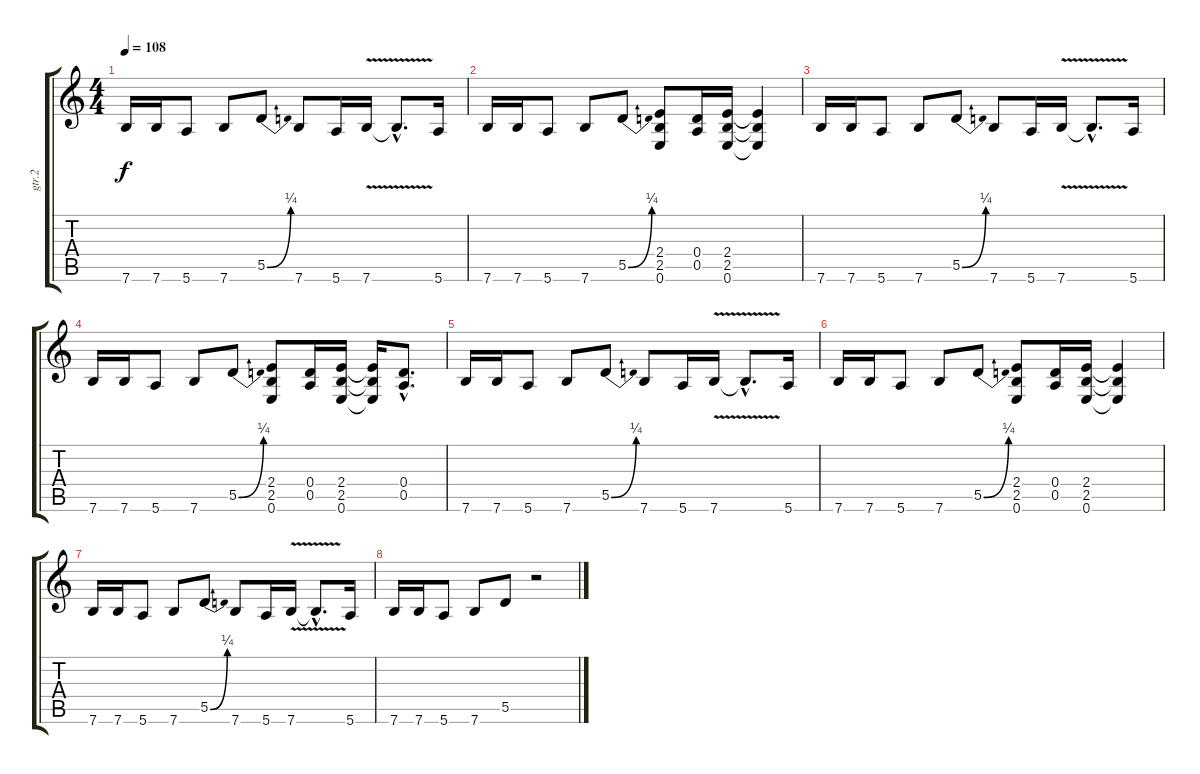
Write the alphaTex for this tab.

\track ("gtr.2" "gtr.2") {instrument overdrivenguitar}
\staff {score tabs}
\tuning (E4 B3 G3 D3 A2 E2) {hide}
\ts (4 4)
\tempo 108
\clef g2
\ks c
7.6.16{dy f} 7.6.16 5.6.8 7.6.8 5.5{be (bend 0 0 60 1)}.8 7.6.8 5.6.16 7.6{v}.16 7.6{hac t}.8{d} 5.6.16 |
7.6.16 7.6.16 5.6.8 7.6.8 5.5{be (bend 0 0 60 1)}.8 (2.4 2.5 0.6).8 (0.4 0.5).16 (2.4 2.5 0.6).16 (2.4{t} 2.5{t} 0.6{t}).4 |
7.6.16 7.6.16 5.6.8 7.6.8 5.5{be (bend 0 0 60 1)}.8 7.6.8 5.6.16 7.6{v}.16 7.6{hac t}.8{d} 5.6.16 |
7.6.16 7.6.16 5.6.8 7.6.8 5.5{be (bend 0 0 60 1)}.8 (2.4 2.5 0.6).8 (0.4 0.5).16 (2.4 2.5 0.6).16 (2.4{t} 2.5{t} 0.6{t}).16 (0.4{hac} 0.5{hac}).8{d} |
7.6.16 7.6.16 5.6.8 7.6.8 5.5{be (bend 0 0 60 1)}.8 7.6.8 5.6.16 7.6{v}.16 7.6{hac t}.8{d} 5.6.16 |
7.6.16 7.6.16 5.6.8 7.6.8 5.5{be (bend 0 0 60 1)}.8 (2.4 2.5 0.6).8 (0.4 0.5).16 (2.4 2.5 0.6).16 (2.4{t} 2.5{t} 0.6{t}).4 |
7.6.16 7.6.16 5.6.8 7.6.8 5.5{be (bend 0 0 60 1)}.8 7.6.8 5.6.16 7.6{v}.16 7.6{hac t}.8{d} 5.6.16 |
7.6.16 7.6.16 5.6.8 7.6.8 5.5.8 r.2
